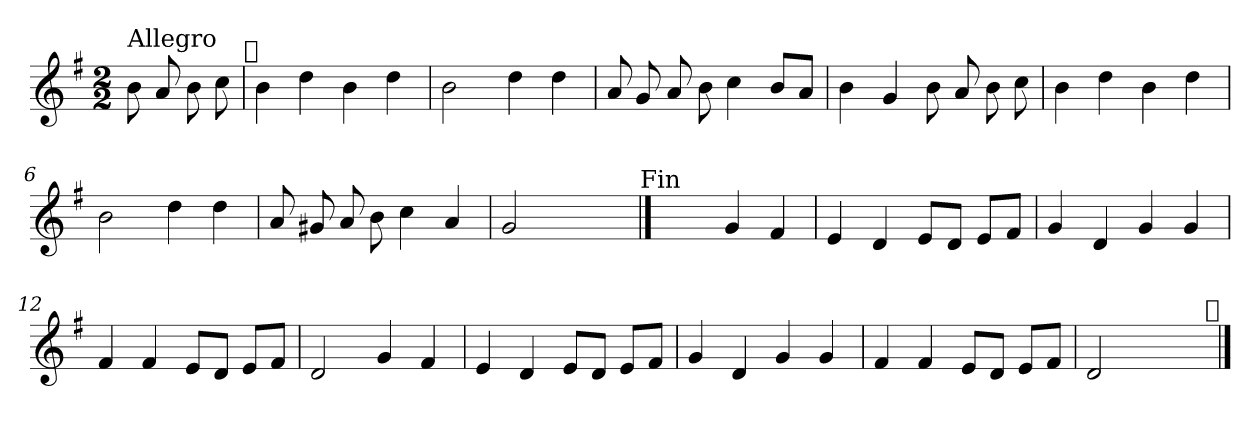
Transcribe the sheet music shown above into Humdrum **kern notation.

**kern
*part1
*staff1
*clefG2
*k[f#]
*G:
*M2/2
=
!LO:TX:a:t=Allegro
8b\
8a/
8b\
8cc\
!LO:TX:a:t=𝄋
=1
4b\
4dd\
4b\
4dd\
=2
2b\
4dd\
4dd\
=3
8a/
8g/
8a/
8b\
4cc\
8b/L
8a/J
=4
4b\
4g/
8b\
8a/
8b\
8cc\
!!LO:LB:g=z
=5
4b\
4dd\
4b\
4dd\
=6
2b\
4dd\
4dd\
=7
8a/
8g#X/
8a/
8b\
4cc\
4a/
=8
2g/
2ryy
!LO:TX:a:t=Fin
==9
2ryy
4g/
4f#/
=10
4e/
4d/
8e/L
8d/J
8e/L
8f#/J
!!LO:LB:g=z
=11
4g/
4d/
4g/
4g/
=12
4f#/
4f#/
8e/L
8d/J
8e/L
8f#/J
=13
2d/
4g/
4f#/
=14
4e/
4d/
8e/L
8d/J
8e/L
8f#/J
=15
4g/
4d/
4g/
4g/
=16
4f#/
4f#/
8e/L
8d/J
8e/L
8f#/J
!!LO:LB:g=z
=17
2d/
2ryy
!LO:TX:a:t=𝄋
==
*-
